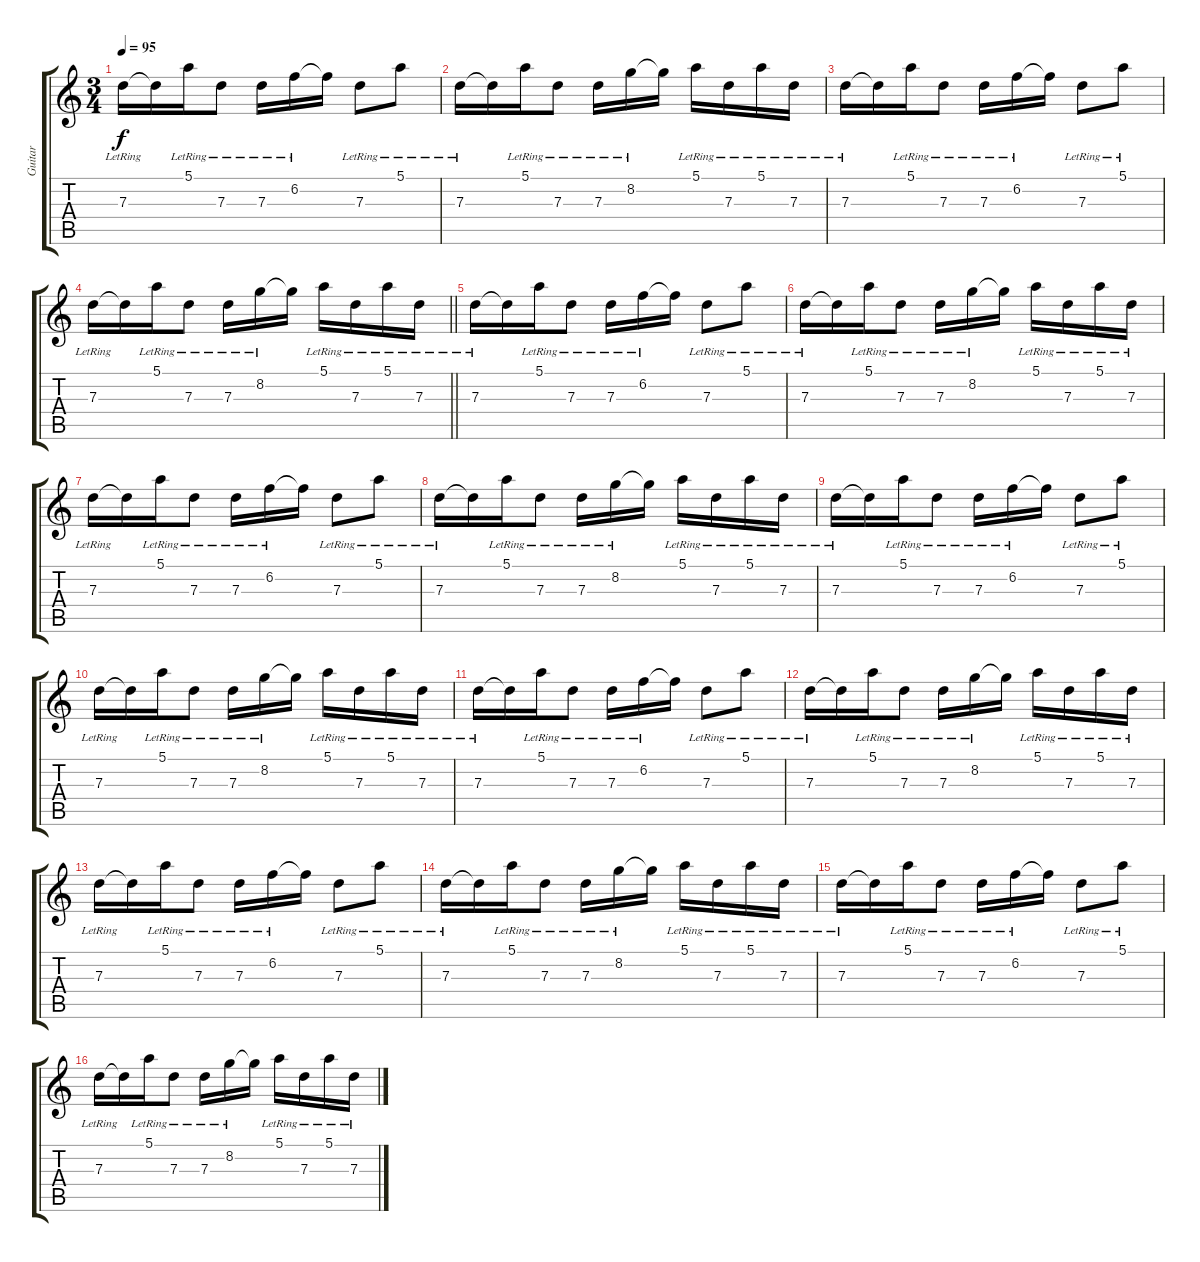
\track ("Guitar" "Guitar") {instrument electricguitarclean}
\staff {score tabs}
\tuning (E4 B3 G3 D3 A2 D2) {hide}
\ts (3 4)
\tempo 95
\clef g2
\ks c
7.3{lr}.16{dy f} 7.3{t}.16 5.1{lr}.16 7.3{lr}.8 7.3{lr}.16 6.2{lr}.16 6.2{t}.16 7.3{lr}.8 5.1{lr}.8 |
7.3{lr}.16 7.3{t}.16 5.1{lr}.16 7.3{lr}.8 7.3{lr}.16 8.2{lr}.16 8.2{t}.16 5.1{lr}.16 7.3{lr}.16 5.1{lr}.16 7.3{lr}.16 |
7.3{lr}.16 7.3{t}.16 5.1{lr}.16 7.3{lr}.8 7.3{lr}.16 6.2{lr}.16 6.2{t}.16 7.3{lr}.8 5.1{lr}.8 |
\barLineRight lightlight
7.3{lr}.16 7.3{t}.16 5.1{lr}.16 7.3{lr}.8 7.3{lr}.16 8.2{lr}.16 8.2{t}.16 5.1{lr}.16 7.3{lr}.16 5.1{lr}.16 7.3{lr}.16 |
\section ("" "")
7.3{lr}.16 7.3{t}.16 5.1{lr}.16 7.3{lr}.8 7.3{lr}.16 6.2{lr}.16 6.2{t}.16 7.3{lr}.8 5.1{lr}.8 |
7.3{lr}.16 7.3{t}.16 5.1{lr}.16 7.3{lr}.8 7.3{lr}.16 8.2{lr}.16 8.2{t}.16 5.1{lr}.16 7.3{lr}.16 5.1{lr}.16 7.3{lr}.16 |
7.3{lr}.16 7.3{t}.16 5.1{lr}.16 7.3{lr}.8 7.3{lr}.16 6.2{lr}.16 6.2{t}.16 7.3{lr}.8 5.1{lr}.8 |
7.3{lr}.16 7.3{t}.16 5.1{lr}.16 7.3{lr}.8 7.3{lr}.16 8.2{lr}.16 8.2{t}.16 5.1{lr}.16 7.3{lr}.16 5.1{lr}.16 7.3{lr}.16 |
7.3{lr}.16 7.3{t}.16 5.1{lr}.16 7.3{lr}.8 7.3{lr}.16 6.2{lr}.16 6.2{t}.16 7.3{lr}.8 5.1{lr}.8 |
7.3{lr}.16 7.3{t}.16 5.1{lr}.16 7.3{lr}.8 7.3{lr}.16 8.2{lr}.16 8.2{t}.16 5.1{lr}.16 7.3{lr}.16 5.1{lr}.16 7.3{lr}.16 |
7.3{lr}.16 7.3{t}.16 5.1{lr}.16 7.3{lr}.8 7.3{lr}.16 6.2{lr}.16 6.2{t}.16 7.3{lr}.8 5.1{lr}.8 |
7.3{lr}.16 7.3{t}.16 5.1{lr}.16 7.3{lr}.8 7.3{lr}.16 8.2{lr}.16 8.2{t}.16 5.1{lr}.16 7.3{lr}.16 5.1{lr}.16 7.3{lr}.16 |
7.3{lr}.16 7.3{t}.16 5.1{lr}.16 7.3{lr}.8 7.3{lr}.16 6.2{lr}.16 6.2{t}.16 7.3{lr}.8 5.1{lr}.8 |
7.3{lr}.16 7.3{t}.16 5.1{lr}.16 7.3{lr}.8 7.3{lr}.16 8.2{lr}.16 8.2{t}.16 5.1{lr}.16 7.3{lr}.16 5.1{lr}.16 7.3{lr}.16 |
7.3{lr}.16 7.3{t}.16 5.1{lr}.16 7.3{lr}.8 7.3{lr}.16 6.2{lr}.16 6.2{t}.16 7.3{lr}.8 5.1{lr}.8 |
7.3{lr}.16 7.3{t}.16 5.1{lr}.16 7.3{lr}.8 7.3{lr}.16 8.2{lr}.16 8.2{t}.16 5.1{lr}.16 7.3{lr}.16 5.1{lr}.16 7.3{lr}.16
